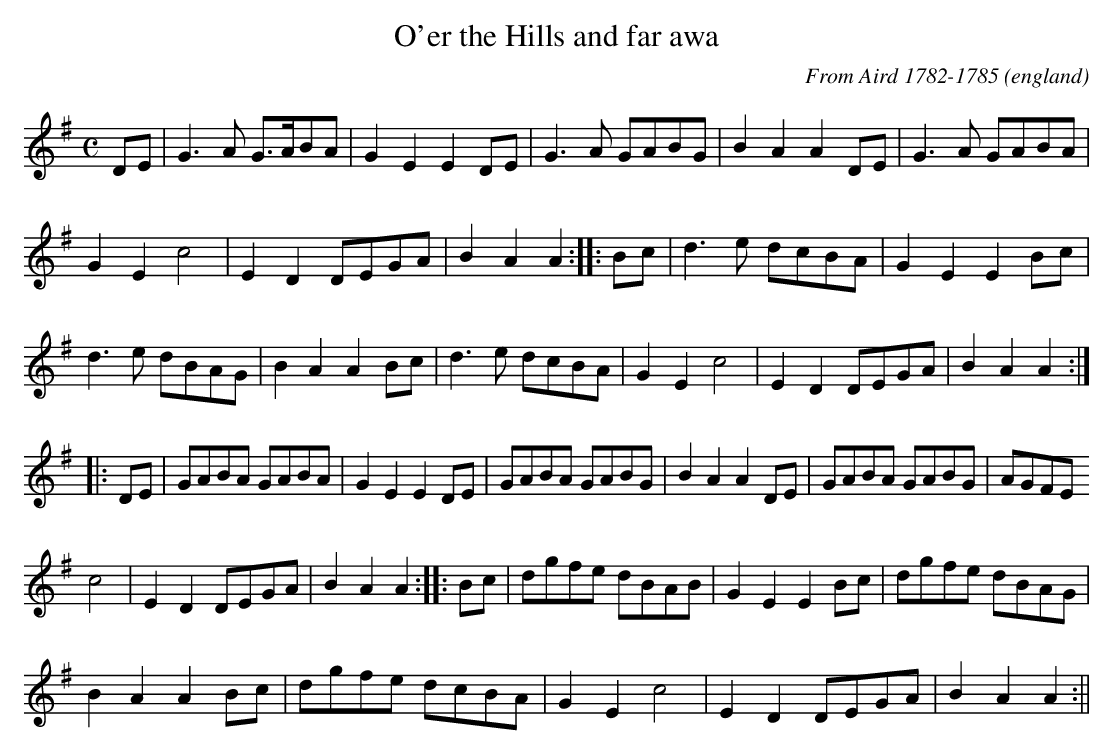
X:1
T:O'er the Hills and far awa
O:england
C:From Aird 1782-1785
M:C
K:G
DE | G3 A G>ABA | G2 E2 E2 DE | G3 A GABG | B2 A2 A2 DE | G3 A GABA |
G2 E2 c4 | E2 D2 DEGA | B2 A2 A2 :||: Bc | d3 e dcBA | G2 E2 E2 Bc |
d3 e dBAG | B2 A2 A2 Bc | d3 e dcBA | G2 E2 c4 | E2 D2 DEGA | B2 A2 A2 :||:
DE | GABA GABA | G2 E2 E2 DE | GABA GABG | B2 A2 A2 DE | GABA GABG | AGFE
c4 | E2 D2 DEGA | B2 A2 A2 :||: Bc | dgfe dBAB | G2 E2 E2 Bc | dgfe dBAG |
B2 A2 A2 Bc | dgfe dcBA | G2 E2 c4 | E2 D2 DEGA | B2 A2 A2 :||
